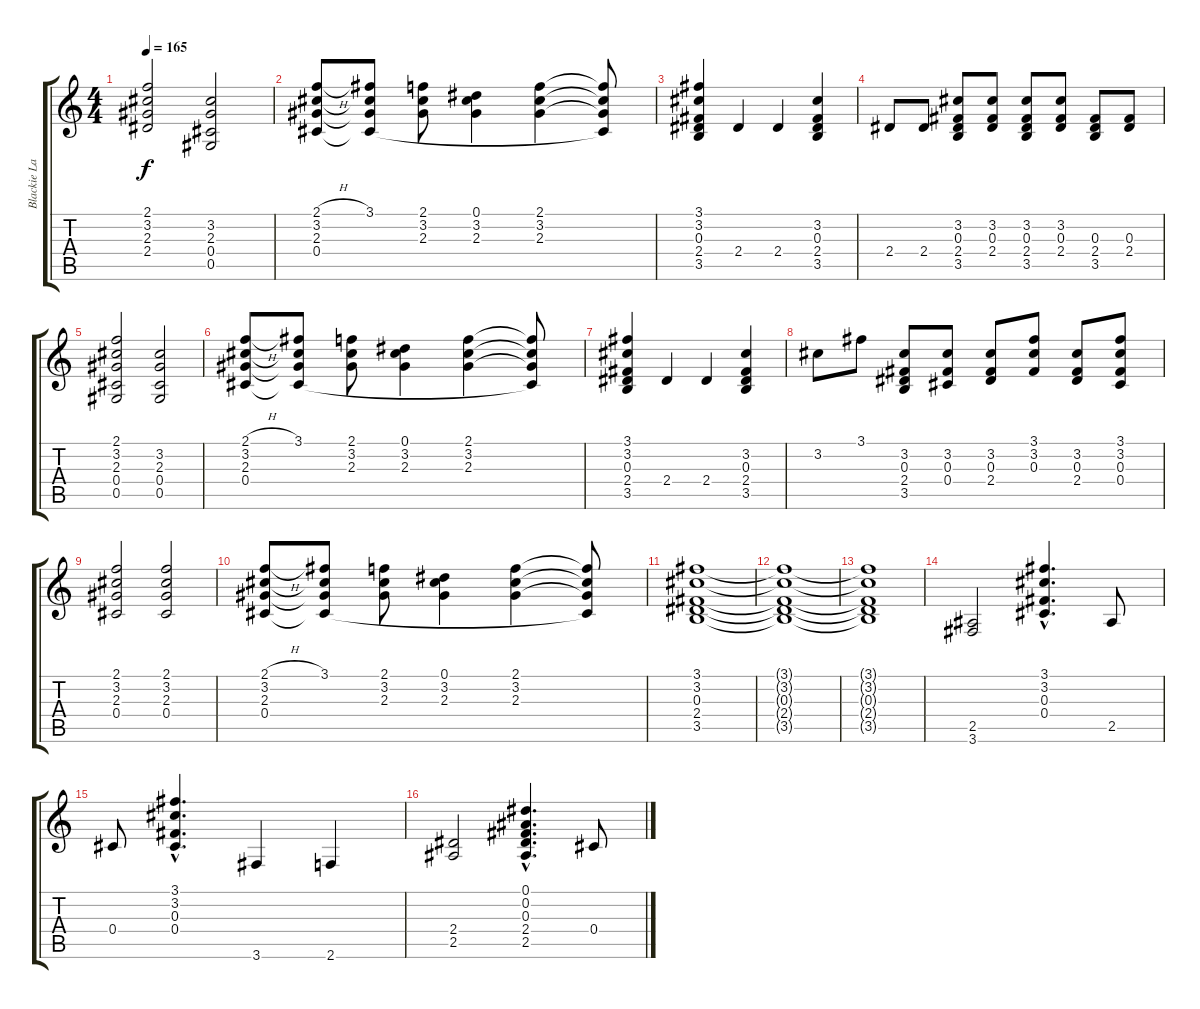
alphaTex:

\track ("Blackie Lawless/Rythmic Guitar" "Blackie La") {instrument electricguitarclean}
\staff {score tabs}
\tuning (Eb4 Bb3 Gb3 Db3 Ab2 Eb2) {hide}
\ts (4 4)
\tempo 165
\clef g2
\ks c
(2.1 3.2 2.3 2.4{t}).2{dy f} (3.2 2.3 0.4 0.5).2 |
(2.1{h} 3.2 2.3 0.4).8 (3.1 3.2{t} 2.3{t} 0.4{t}).8 (2.1 3.2 2.3).8 (0.1 3.2 2.3).4 (2.1 3.2 2.3).4 (2.1{t} 3.2{t} 2.3{t} 0.4{t}).8 |
(3.1 3.2 0.3 2.4 3.5).4 2.4.4 2.4.4 (3.2 0.3 2.4 3.5).4 |
2.4.8 2.4.8 (3.2 0.3 2.4 3.5).8 (3.2 0.3 2.4).8 (3.2 0.3 2.4 3.5).8 (3.2 0.3 2.4).8 (0.3 2.4 3.5).8 (0.3 2.4).8 |
(2.1 3.2 2.3 0.4 0.5).2 (3.2 2.3 0.4 0.5).2 |
(2.1{h} 3.2 2.3 0.4).8 (3.1 3.2{t} 2.3{t} 0.4{t}).8 (2.1 3.2 2.3).8 (0.1 3.2 2.3).4 (2.1 3.2 2.3).4 (2.1{t} 3.2{t} 2.3{t} 0.4{t}).8 |
(3.1 3.2 0.3 2.4 3.5).4 2.4.4 2.4.4 (3.2 0.3 2.4 3.5).4 |
3.2.8 3.1.8 (3.2 0.3 2.4 3.5).8 (3.2 0.3 0.4).8 (3.2 0.3 2.4).8 (3.1 3.2 0.3).8 (3.2 0.3 2.4).8 (3.1 3.2 0.3 0.4).8 |
(2.1 3.2 2.3 0.4).2 (2.1 3.2 2.3 0.4).2 |
(2.1{h} 3.2 2.3 0.4).8 (3.1 3.2{t} 2.3{t} 0.4{t}).8 (2.1 3.2 2.3).8 (0.1 3.2 2.3).4 (2.1 3.2 2.3).4 (2.1{t} 3.2{t} 2.3{t} 0.4{t}).8 |
(3.1 3.2 0.3 2.4 3.5).1 |
(3.1{t} 3.2{t} 0.3{t} 2.4{t} 3.5{t}).1 |
(3.1{t} 3.2{t} 0.3{t} 2.4{t} 3.5{t}).1 |
(2.5 3.6).2 (3.1{hac} 3.2{hac} 0.3{hac} 0.4{hac}).4{d} 2.5.8 |
0.4.8 (3.1{hac} 3.2{hac} 0.3{hac} 0.4{hac}).4{d} 3.6.4 2.6.4 |
(2.4 2.5).2 (0.1{hac} 0.2{hac} 0.3{hac} 2.4{hac} 2.5{hac}).4{d} 0.4{h}.8
